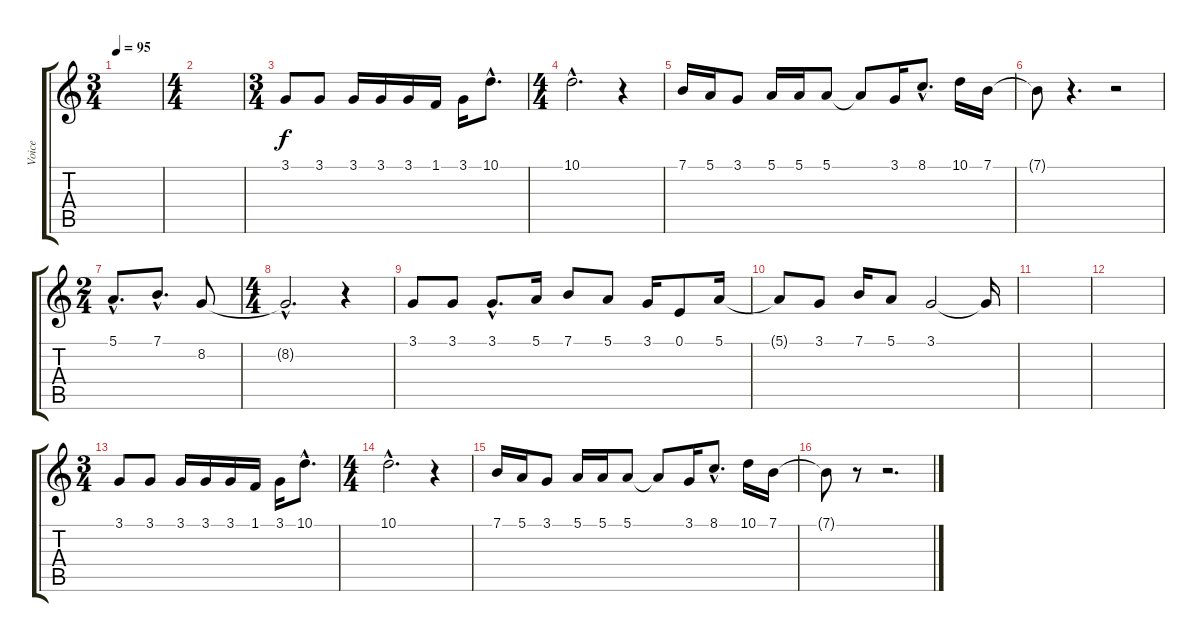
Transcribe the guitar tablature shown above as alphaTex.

\track ("Voice" "Voice") {instrument pad1newage}
\staff {score tabs}
\tuning (E4 B3 G3 D3 A2 E2) {hide}
\ts (3 4)
\tempo 95
\clef g2
\ks c
|
\ts (4 4)
|
\ts (3 4)
3.1.8 3.1.8 3.1.16 3.1.16 3.1.16 1.1.16 3.1.16 10.1{hac}.8{d} |
\ts (4 4)
10.1{hac}.2{d} r.4 |
7.1.16 5.1.16 3.1.8 5.1.16 5.1.16 5.1.8 5.1{t}.8 3.1.16 8.1{hac}.8{d} 10.1.16 7.1.16 |
7.1{t}.8 r.4{d} r.2 |
\ts (2 4)
5.1{hac}.8{d} 7.1{hac}.8{d} 8.2.8 |
\ts (4 4)
8.2{hac t}.2{d} r.4 |
3.1.8 3.1.8 3.1{hac}.8{d} 5.1.16 7.1.8 5.1.8 3.1.16 0.1.8 5.1.16 |
5.1{t}.8 3.1.8 7.1.16 5.1.8 3.1.2 3.1{t}.16 |
|
|
\ts (3 4)
3.1.8 3.1.8 3.1.16 3.1.16 3.1.16 1.1.16 3.1.16 10.1{hac}.8{d} |
\ts (4 4)
10.1{hac}.2{d} r.4 |
7.1.16 5.1.16 3.1.8 5.1.16 5.1.16 5.1.8 5.1{t}.8 3.1.16 8.1{hac}.8{d} 10.1.16 7.1.16 |
7.1{t}.8 r.8 r.2{d}
